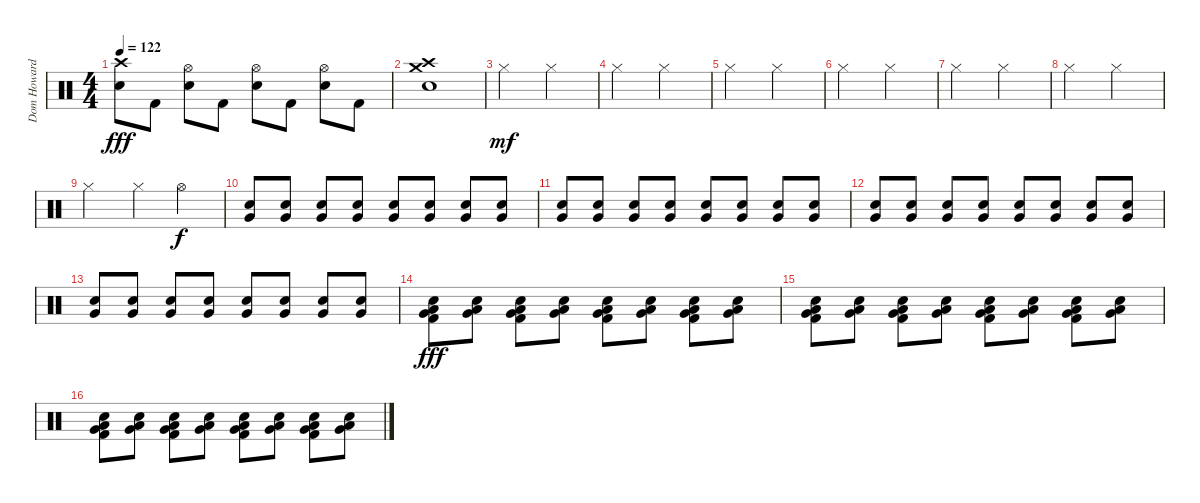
\track ("Dom Howard" "Dom Howard") {instrument percussion}
\staff {score}
\articulation defaults
\ts (4 4)
\tempo 122
\clef neutral
\ks c
("Crash high (hit)" "Electric Snare (hit)").8{dy fff} "Kick (hit) 2".8 ("Hi-Hat (open)" "Electric Snare (hit)").8 "Kick (hit) 2".8 ("Hi-Hat (open)" "Electric Snare (hit)").8 "Kick (hit) 2".8 ("Hi-Hat (open)" "Electric Snare (hit)").8 "Kick (hit) 2".8 |
("Crash medium (hit)" "Crash high (hit)" "Electric Snare (hit)").1 |
"Hi-Hat (closed)".2{dy mf} "Hi-Hat (closed)".2 |
"Hi-Hat (closed)".2 "Hi-Hat (closed)".2 |
"Hi-Hat (closed)".2 "Hi-Hat (closed)".2 |
"Hi-Hat (closed)".2 "Hi-Hat (closed)".2 |
"Hi-Hat (closed)".2 "Hi-Hat (closed)".2 |
"Hi-Hat (closed)".2 "Hi-Hat (closed)".2 |
"Hi-Hat (closed)".2 "Hi-Hat (closed)".4 "Hi-Hat (open)".4{dy f} |
("Very Low Tom (hit)" "Electric Snare (hit)").8{volume 0} ("Very Low Tom (hit)" "Electric Snare (hit)").8{volume 15} ("Very Low Tom (hit)" "Electric Snare (hit)").8 ("Very Low Tom (hit)" "Electric Snare (hit)").8 ("Very Low Tom (hit)" "Electric Snare (hit)").8 ("Very Low Tom (hit)" "Electric Snare (hit)").8 ("Very Low Tom (hit)" "Electric Snare (hit)").8 ("Very Low Tom (hit)" "Electric Snare (hit)").8 |
("Very Low Tom (hit)" "Electric Snare (hit)").8 ("Very Low Tom (hit)" "Electric Snare (hit)").8 ("Very Low Tom (hit)" "Electric Snare (hit)").8 ("Very Low Tom (hit)" "Electric Snare (hit)").8 ("Very Low Tom (hit)" "Electric Snare (hit)").8 ("Very Low Tom (hit)" "Electric Snare (hit)").8 ("Very Low Tom (hit)" "Electric Snare (hit)").8 ("Very Low Tom (hit)" "Electric Snare (hit)").8 |
("Very Low Tom (hit)" "Electric Snare (hit)").8 ("Very Low Tom (hit)" "Electric Snare (hit)").8 ("Very Low Tom (hit)" "Electric Snare (hit)").8 ("Very Low Tom (hit)" "Electric Snare (hit)").8 ("Very Low Tom (hit)" "Electric Snare (hit)").8 ("Very Low Tom (hit)" "Electric Snare (hit)").8 ("Very Low Tom (hit)" "Electric Snare (hit)").8 ("Very Low Tom (hit)" "Electric Snare (hit)").8 |
("Very Low Tom (hit)" "Electric Snare (hit)").8 ("Very Low Tom (hit)" "Electric Snare (hit)").8 ("Very Low Tom (hit)" "Electric Snare (hit)").8 ("Very Low Tom (hit)" "Electric Snare (hit)").8 ("Very Low Tom (hit)" "Electric Snare (hit)").8 ("Very Low Tom (hit)" "Electric Snare (hit)").8 ("Very Low Tom (hit)" "Electric Snare (hit)").8 ("Very Low Tom (hit)" "Electric Snare (hit)").8 |
("Kick (hit) 2" "Low Floor Tom (hit)" "Very Low Tom (hit)" "Electric Snare (hit)").8{dy fff} ("Low Floor Tom (hit)" "Very Low Tom (hit)" "Electric Snare (hit)").8 ("Kick (hit) 2" "Low Floor Tom (hit)" "Very Low Tom (hit)" "Electric Snare (hit)").8 ("Low Floor Tom (hit)" "Very Low Tom (hit)" "Electric Snare (hit)").8 ("Kick (hit) 2" "Low Floor Tom (hit)" "Very Low Tom (hit)" "Electric Snare (hit)").8 ("Low Floor Tom (hit)" "Very Low Tom (hit)" "Electric Snare (hit)").8 ("Kick (hit) 2" "Low Floor Tom (hit)" "Very Low Tom (hit)" "Electric Snare (hit)").8 ("Low Floor Tom (hit)" "Very Low Tom (hit)" "Electric Snare (hit)").8 |
("Kick (hit) 2" "Low Floor Tom (hit)" "Very Low Tom (hit)" "Electric Snare (hit)").8 ("Low Floor Tom (hit)" "Very Low Tom (hit)" "Electric Snare (hit)").8 ("Kick (hit) 2" "Low Floor Tom (hit)" "Very Low Tom (hit)" "Electric Snare (hit)").8 ("Low Floor Tom (hit)" "Very Low Tom (hit)" "Electric Snare (hit)").8 ("Kick (hit) 2" "Low Floor Tom (hit)" "Very Low Tom (hit)" "Electric Snare (hit)").8 ("Low Floor Tom (hit)" "Very Low Tom (hit)" "Electric Snare (hit)").8 ("Kick (hit) 2" "Low Floor Tom (hit)" "Very Low Tom (hit)" "Electric Snare (hit)").8 ("Low Floor Tom (hit)" "Very Low Tom (hit)" "Electric Snare (hit)").8 |
("Kick (hit) 2" "Low Floor Tom (hit)" "Very Low Tom (hit)" "Electric Snare (hit)").8 ("Low Floor Tom (hit)" "Very Low Tom (hit)" "Electric Snare (hit)").8 ("Kick (hit) 2" "Low Floor Tom (hit)" "Very Low Tom (hit)" "Electric Snare (hit)").8 ("Low Floor Tom (hit)" "Very Low Tom (hit)" "Electric Snare (hit)").8 ("Kick (hit) 2" "Low Floor Tom (hit)" "Very Low Tom (hit)" "Electric Snare (hit)").8 ("Low Floor Tom (hit)" "Very Low Tom (hit)" "Electric Snare (hit)").8 ("Kick (hit) 2" "Low Floor Tom (hit)" "Very Low Tom (hit)" "Electric Snare (hit)").8 ("Low Floor Tom (hit)" "Very Low Tom (hit)" "Electric Snare (hit)").8
